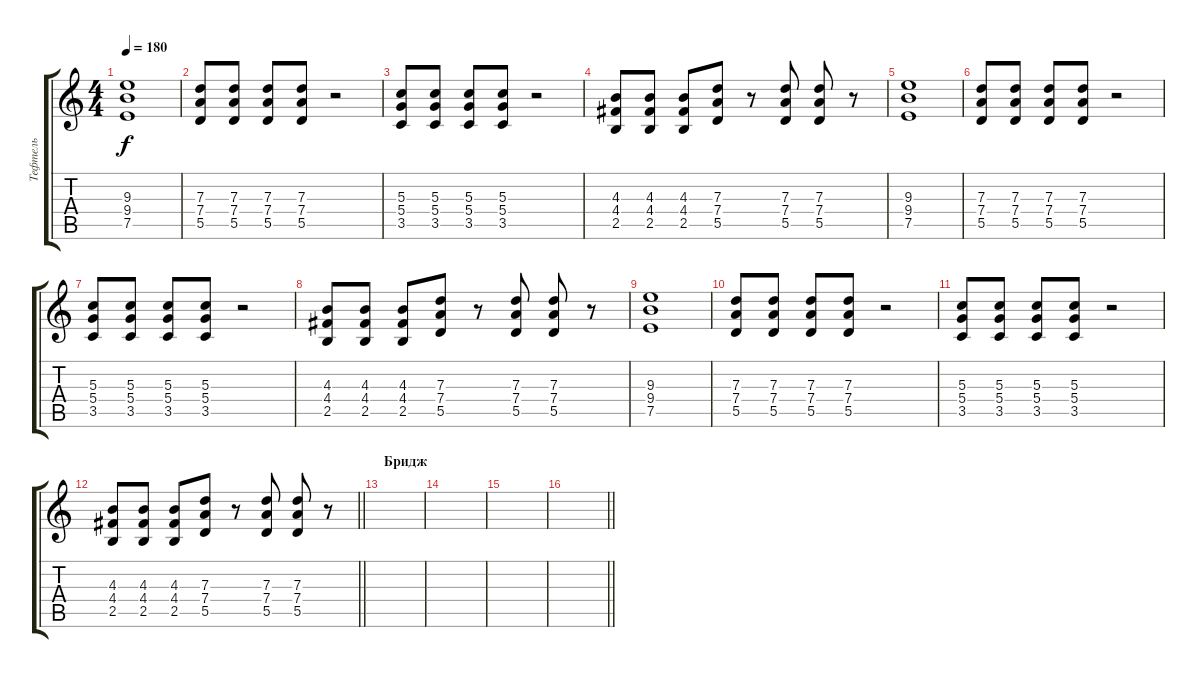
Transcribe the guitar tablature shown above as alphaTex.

\track ("Тефтель" "Тефтель") {instrument distortionguitar}
\staff {score tabs}
\tuning (E4 B3 G3 D3 A2 E2) {hide}
\ts (4 4)
\tempo 180
\clef g2
\ks c
(9.3 9.4 7.5).1{dy f} |
(7.3 7.4 5.5).8 (7.3 7.4 5.5).8 (7.3 7.4 5.5).8 (7.3 7.4 5.5).8 r.2 |
(5.3 5.4 3.5).8 (5.3 5.4 3.5).8 (5.3 5.4 3.5).8 (5.3 5.4 3.5).8 r.2 |
(4.3 4.4 2.5).8 (4.3 4.4 2.5).8 (4.3 4.4 2.5).8 (7.3 7.4 5.5).8 r.8 (7.3 7.4 5.5).8 (7.3 7.4 5.5).8 r.8 |
(9.3 9.4 7.5).1 |
(7.3 7.4 5.5).8 (7.3 7.4 5.5).8 (7.3 7.4 5.5).8 (7.3 7.4 5.5).8 r.2 |
(5.3 5.4 3.5).8 (5.3 5.4 3.5).8 (5.3 5.4 3.5).8 (5.3 5.4 3.5).8 r.2 |
(4.3 4.4 2.5).8 (4.3 4.4 2.5).8 (4.3 4.4 2.5).8 (7.3 7.4 5.5).8 r.8 (7.3 7.4 5.5).8 (7.3 7.4 5.5).8 r.8 |
(9.3 9.4 7.5).1 |
(7.3 7.4 5.5).8 (7.3 7.4 5.5).8 (7.3 7.4 5.5).8 (7.3 7.4 5.5).8 r.2 |
(5.3 5.4 3.5).8 (5.3 5.4 3.5).8 (5.3 5.4 3.5).8 (5.3 5.4 3.5).8 r.2 |
\barLineRight lightlight
(4.3 4.4 2.5).8 (4.3 4.4 2.5).8 (4.3 4.4 2.5).8 (7.3 7.4 5.5).8 r.8 (7.3 7.4 5.5).8 (7.3 7.4 5.5).8 r.8 |
\section ("" "Бридж")
|
|
|
\barLineRight lightlight
